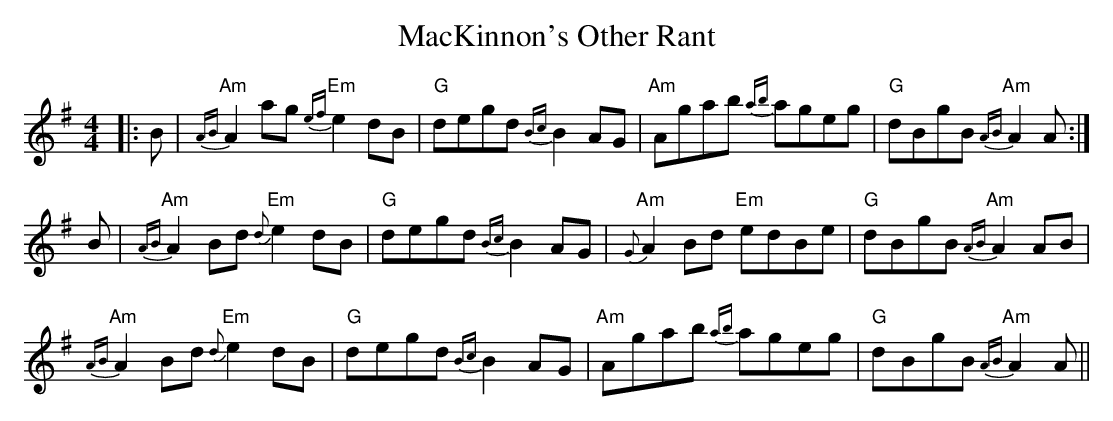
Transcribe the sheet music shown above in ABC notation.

X:1
T: MacKinnon's Other Rant
M: 4/4
L: 1/8
K: Ador
|:B|"Am"{AB}A2 ag "Em"{ef}e2 dB|"G"degd {Bc}B2 AG|"Am"Agab {ab}ageg|"G"dBgB "Am"{AB}A2 A:|
B|"Am"{AB}A2 Bd "Em"{d}e2 dB|"G"degd {Bc}B2 AG|"Am"{G}A2 Bd "Em"edBe|"G"dBgB "Am"{AB}A2 AB|
"Am"{AB}A2 Bd "Em"{d}e2 dB|"G"degd {Bc}B2 AG|"Am"Agab {ab}ageg|"G"dBgB "Am"{AB}A2 A||
